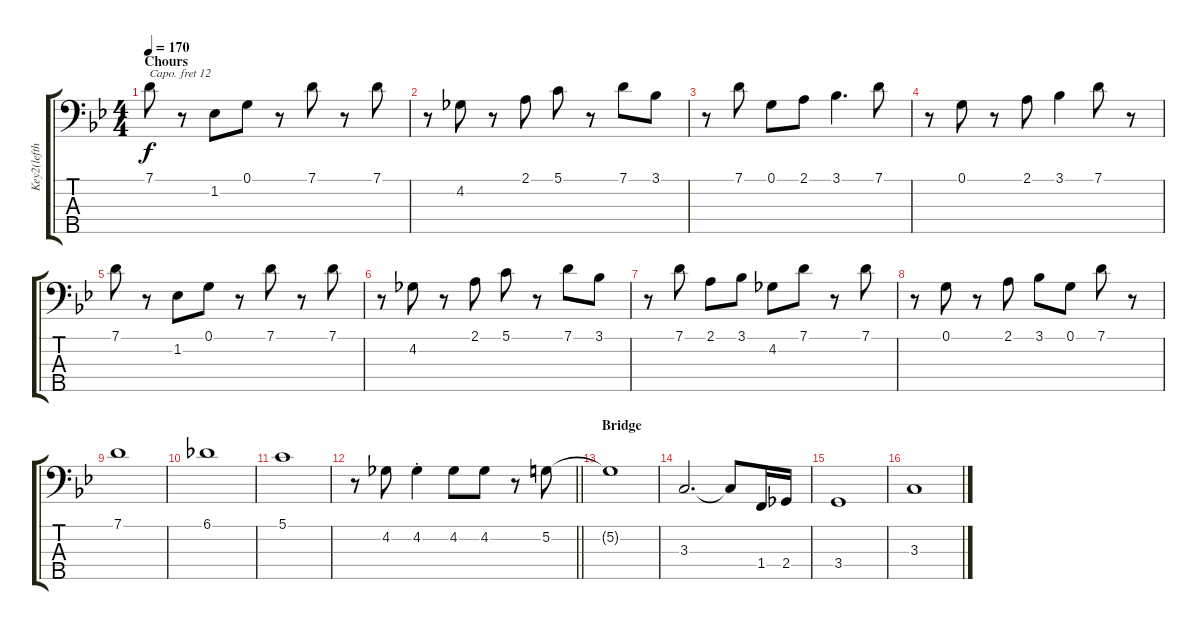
\track ("Key2(lefthand" "Key2(lefth") {instrument acousticgrandpiano}
\staff {score tabs}
\capo 12
\tuning (G2 D2 A1 E1 B0) {hide}
\ts (4 4)
\section ("" "Chours")
\tempo 170
\clef f4
\ks bb
7.1.8{dy f} r.8 1.2.8 0.1.8 r.8 7.1.8 r.8 7.1.8 |
r.8 4.2.8 r.8 2.1.8 5.1.8 r.8 7.1.8 3.1.8 |
r.8 7.1.8 0.1.8 2.1.8 3.1.4{d} 7.1.8 |
r.8 0.1.8 r.8 2.1.8 3.1.4 7.1.8 r.8 |
7.1.8 r.8 1.2.8 0.1.8 r.8 7.1.8 r.8 7.1.8 |
r.8 4.2.8 r.8 2.1.8 5.1.8 r.8 7.1.8 3.1.8 |
r.8 7.1.8 2.1.8 3.1.8 4.2.8 7.1.8 r.8 7.1.8 |
r.8 0.1.8 r.8 2.1.8 3.1.8 0.1.8 7.1.8 r.8 |
7.1.1 |
6.1.1 |
5.1.1 |
\barLineRight lightlight
r.8 4.2.8 4.2{st}.4 4.2.8 4.2.8 r.8 5.2.8 |
\section ("" "Bridge")
5.2{t}.1 |
3.3.2{d} 3.3{t}.8 1.4.16 2.4.16 |
3.4.1 |
3.3.1
